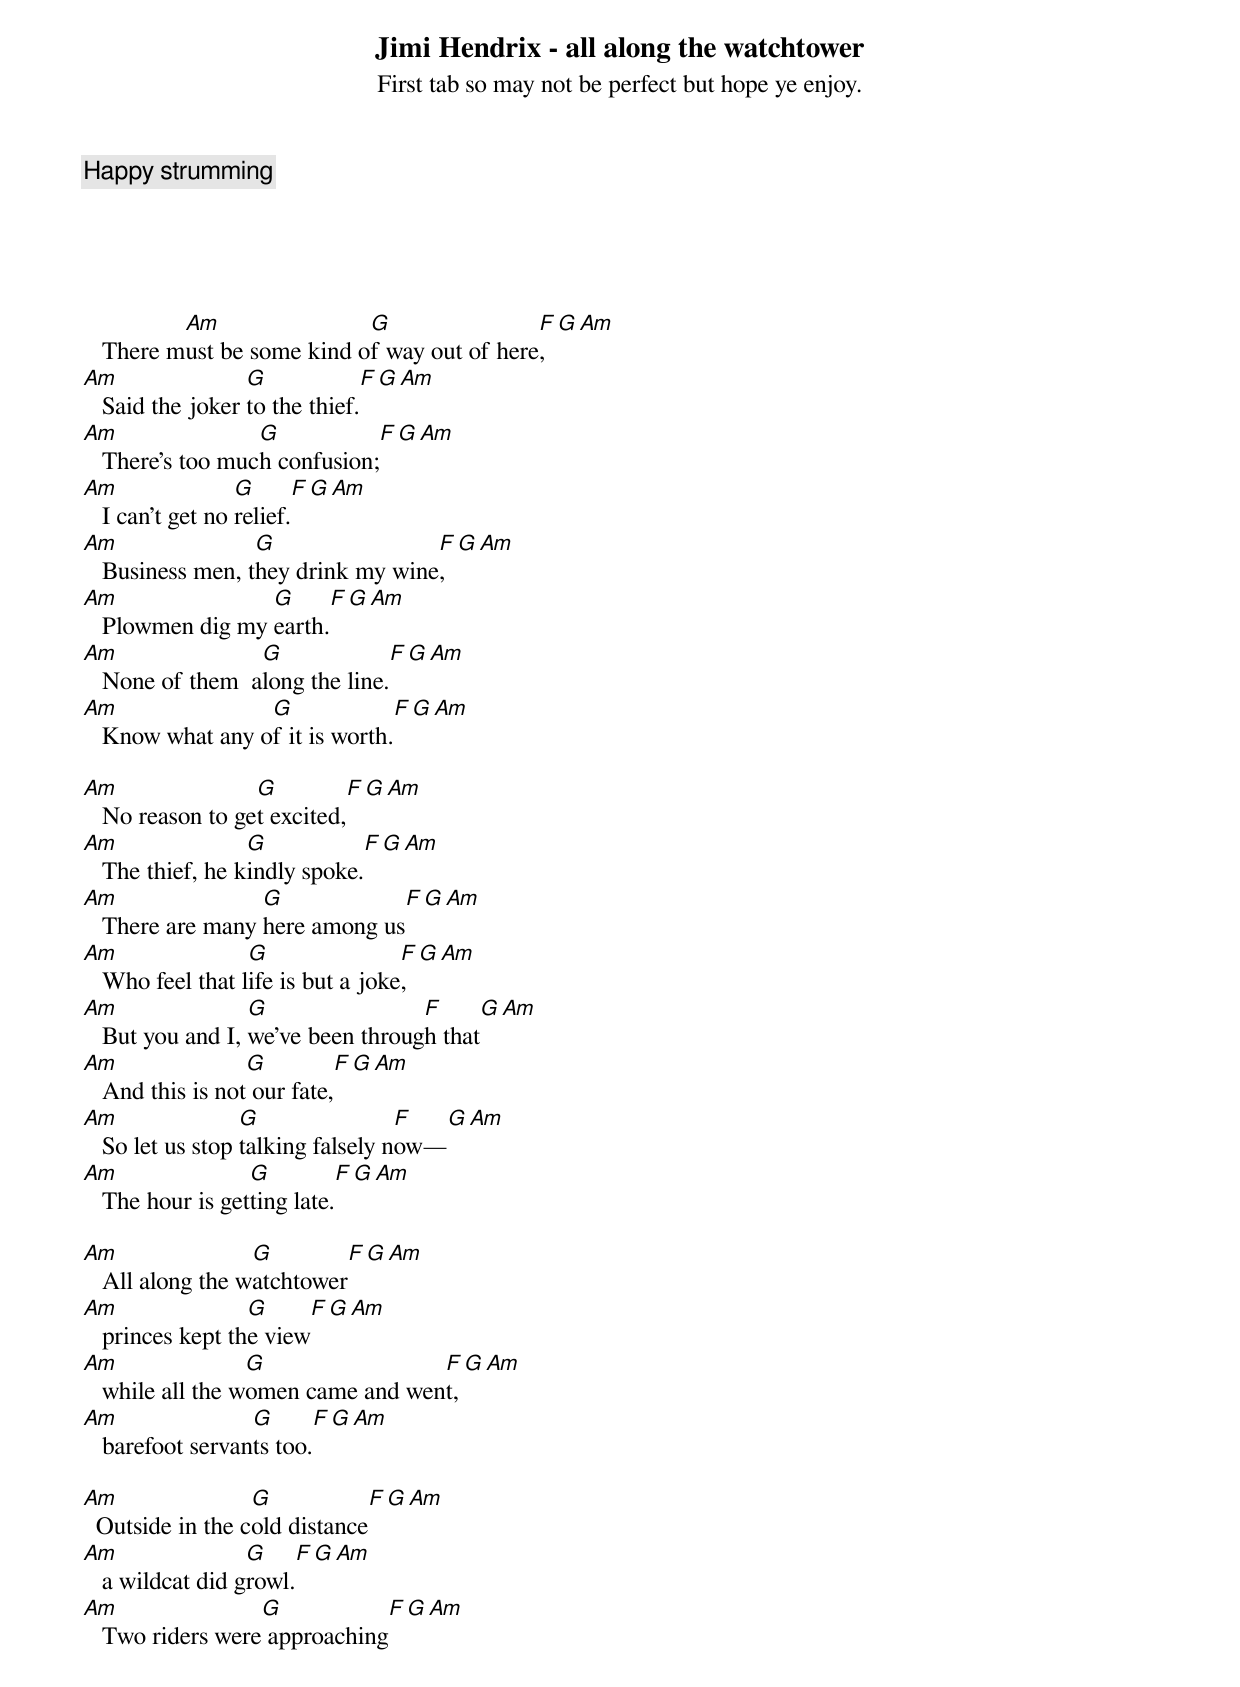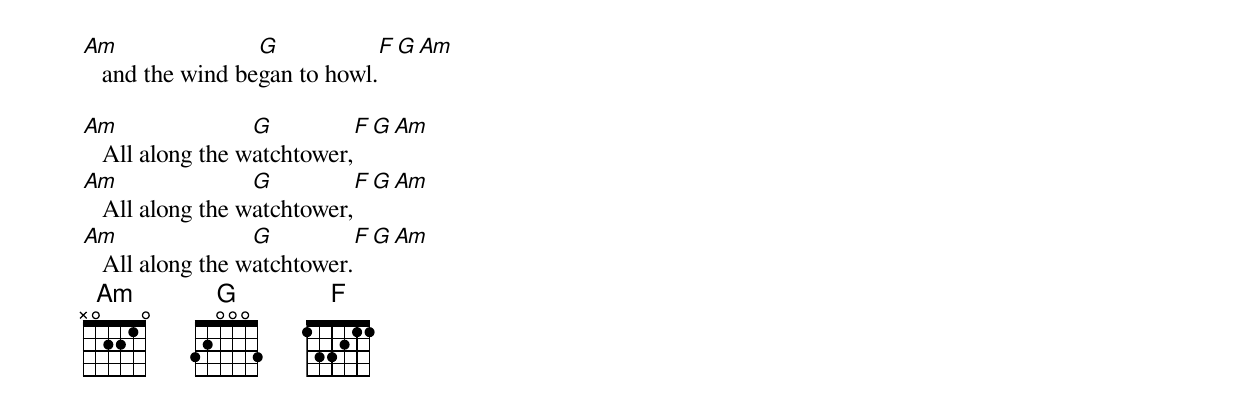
Jimi Hendrix - all along the watchtower
First tab so may not be perfect but hope ye enjoy.
Happy strumming





          Am                G                F           G   Am
   There must be some kind of way out of here,
Am                G                F           G   Am
   Said the joker to the thief.
Am                G                F           G   Am
   There's too much confusion;
Am                G                F           G   Am
   I can't get no relief.
Am                G                F           G   Am
   Business men, they drink my wine,
Am                G                F           G   Am
   Plowmen dig my earth.
Am                G                F           G   Am
   None of them  along the line.
Am                G                F           G   Am
   Know what any of it is worth.

Am                G                F           G   Am
   No reason to get excited,
Am                G                F           G   Am
   The thief, he kindly spoke.
Am                G                F           G   Am
   There are many here among us
Am                G                F           G   Am
   Who feel that life is but a joke,
Am                G                F           G   Am
   But you and I, we've been through that
Am                G                F           G   Am
   And this is not our fate,
Am                G                F           G   Am
   So let us stop talking falsely now—
Am                G                F           G   Am
   The hour is getting late.

Am                G                F           G   Am
   All along the watchtower
Am                G                F           G   Am
   princes kept the view
Am                G                F           G   Am
   while all the women came and went,
Am                G                F           G   Am
   barefoot servants too.

Am                G                F           G   Am
  Outside in the cold distance
Am                G                F           G   Am
   a wildcat did growl.
Am                G                F           G   Am
   Two riders were approaching
Am                G                F           G   Am
   and the wind began to howl.

Am                G                F           G   Am
   All along the watchtower,
Am                G                F           G   Am
   All along the watchtower,
Am                G                F           G   Am
   All along the watchtower.
